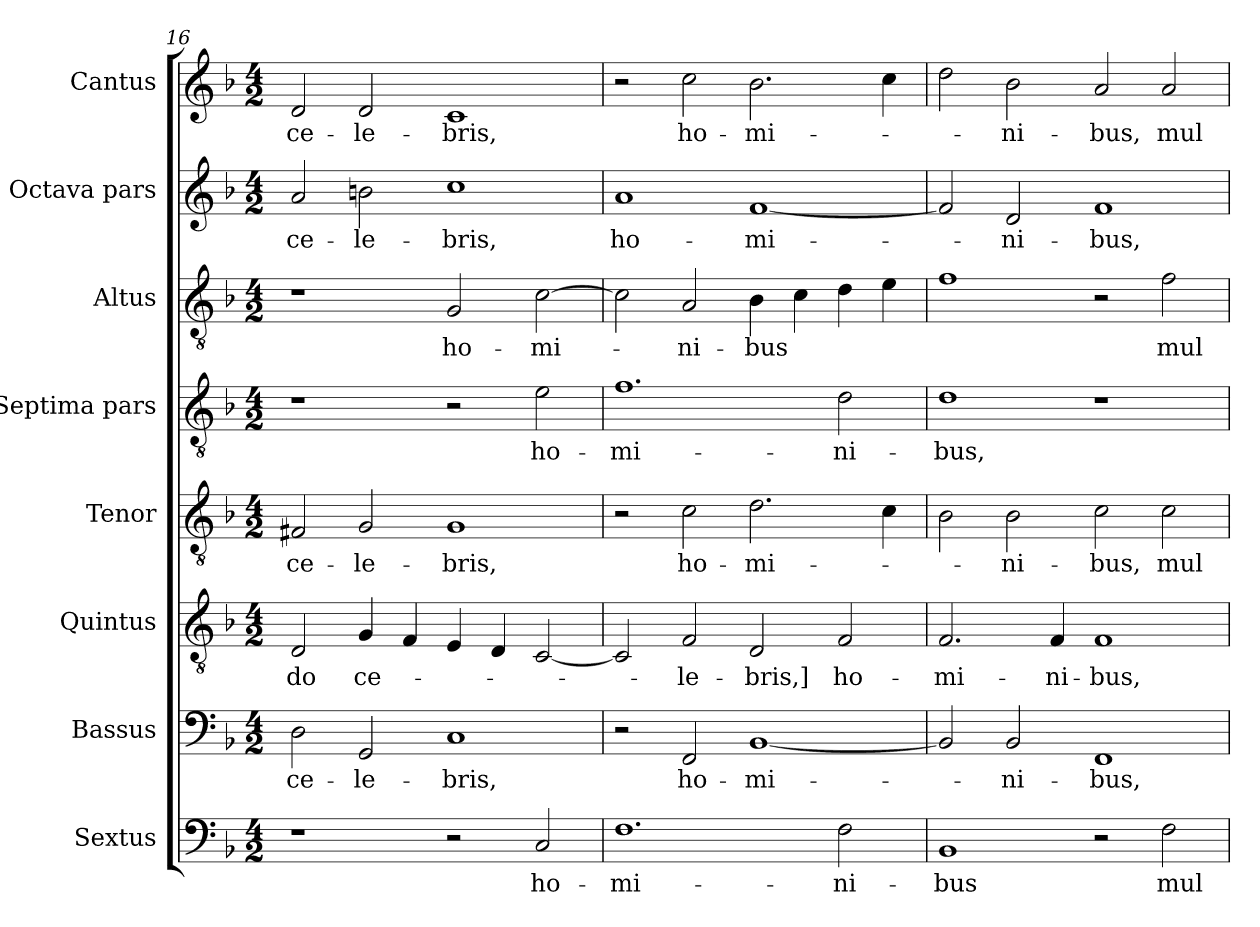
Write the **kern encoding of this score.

**kern	**text	**kern	**text	**kern	**text	**kern	**text	**kern	**text	**kern	**text	**kern	**text	**kern	**text
*part8	*part8	*part7	*part7	*part6	*part6	*part5	*part5	*part4	*part4	*part3	*part3	*part2	*part2	*part1	*part1
*staff8	*staff8	*staff7	*staff7	*staff6	*staff6	*staff5	*staff5	*staff4	*staff4	*staff3	*staff3	*staff2	*staff2	*staff1	*staff1
*I"Sextus	*	*I"Bassus	*	*I"Quintus	*	*I"Tenor	*	*I"Septima pars	*	*I"Altus	*	*I"Octava pars	*	*I"Cantus	*
*	*	*I'B.	*	*	*	*I'T.	*	*	*	*I'A.	*	*	*	*I'C.	*
*clefF4	*	*clefF4	*	*clefGv2	*	*clefGv2	*	*clefGv2	*	*clefGv2	*	*clefG2	*	*clefG2	*
*	*	*	*	*ITrd7c12	*	*ITrd7c12	*	*ITrd7c12	*	*ITrd7c12	*	*	*	*	*
*k[b-]	*	*k[b-]	*	*k[b-]	*	*k[b-]	*	*k[b-]	*	*k[b-]	*	*k[b-]	*	*k[b-]	*
*F:	*	*F:	*	*F:	*	*F:	*	*F:	*	*F:	*	*F:	*	*F:	*
*M4/2	*	*M4/2	*	*M4/2	*	*M4/2	*	*M4/2	*	*M4/2	*	*M4/2	*	*M4/2	*
=16	=16	=16	=16	=16	=16	=16	=16	=16	=16	=16	=16	=16	=16	=16	=16
!	!	!	!LO:LY:b	!	!LO:LY:b	!	!LO:LY:b	!	!	!	!	!	!LO:LY:b	!	!LO:LY:b
1r	.	2D\	ce-	2DD/	-do	2FF#X/	ce-	1r	.	1r	.	2a/	ce-	2d/	ce-
!	!	!	!LO:LY:b	!	!LO:LY:b	!	!LO:LY:b	!	!	!	!	!	!LO:LY:b	!	!LO:LY:b
.	.	2GG/	-le-	4GG/	ce-	2GG/	-le-	.	.	.	.	2bn\	-le-	2d/	-le-
.	.	.	.	4FF/	.	.	.	.	.	.	.	.	.	.	.
!	!	!	!LO:LY:b	!	!	!	!LO:LY:b	!	!	!	!LO:LY:b	!	!LO:LY:b	!	!LO:LY:b
2r	.	1C	-bris,	4EE/	.	1GG	-bris,	2r	.	2GG/	ho-	1cc	-bris,	1c	-bris,
.	.	.	.	4DD/	.	.	.	.	.	.	.	.	.	.	.
!	!LO:LY:b	!	!	!	!	!	!	!	!LO:LY:b	!	!LO:LY:b	!	!	!	!
2C/	ho-	.	.	[<2CC/	.	.	.	2E\	ho-	[>2C\	-mi-	.	.	.	.
!!LO:PB:g=z
=17	=17	=17	=17	=17	=17	=17	=17	=17	=17	=17	=17	=17	=17	=17	=17
!	!LO:LY:b	!	!	!	!	!	!	!	!LO:LY:b	!	!	!	!LO:LY:b	!	!
1.F	-mi-	2r	.	2CC/]	.	2r	.	1.F	-mi-	2C\]	.	1a	ho-	2r	.
!	!	!	!LO:LY:b	!	!LO:LY:b	!	!LO:LY:b	!	!	!	!LO:LY:b	!	!	!	!LO:LY:b
.	.	2FF/	ho-	2FF/	-le-	2C\	ho-	.	.	2AA/	-ni-	.	.	2cc\	ho-
!	!	!	!LO:LY:b	!	!LO:LY:b	!	!LO:LY:b	!	!	!	!LO:LY:b	!	!LO:LY:b	!	!LO:LY:b
.	.	[<1BB-	-mi-	2DD/	-bris,]	2.D\	-mi-	.	.	4BB-\	-bus	[<1f	-mi-	2.b-\	-mi-
.	.	.	.	.	.	.	.	.	.	4C\	.	.	.	.	.
!	!LO:LY:b	!	!	!	!LO:LY:b	!	!	!	!LO:LY:b	!	!	!	!	!	!
2F\	-ni-	.	.	2FF/	ho-	.	.	2D\	-ni-	4D\	.	.	.	.	.
.	.	.	.	.	.	4C\	.	.	.	4E\	.	.	.	4cc\	.
=18	=18	=18	=18	=18	=18	=18	=18	=18	=18	=18	=18	=18	=18	=18	=18
!	!LO:LY:b	!	!	!	!LO:LY:b	!	!	!	!LO:LY:b	!	!	!	!	!	!
1BB-	-bus	2BB-/]	.	2.FF/	-mi-	2BB-\	.	1D	-bus,	1F	.	2f/]	.	2dd\	.
!	!	!	!LO:LY:b	!	!	!	!LO:LY:b	!	!	!	!	!	!LO:LY:b	!	!LO:LY:b
.	.	2BB-/	-ni-	.	.	2BB-\	-ni-	.	.	.	.	2d/	-ni-	2b-\	-ni-
!	!	!	!	!	!LO:LY:b	!	!	!	!	!	!	!	!	!	!
.	.	.	.	4FF/	-ni-	.	.	.	.	.	.	.	.	.	.
!	!	!	!LO:LY:b	!	!LO:LY:b	!	!LO:LY:b	!	!	!	!	!	!LO:LY:b	!	!LO:LY:b
2r	.	1FF	-bus,	1FF	-bus,	2C\	-bus,	1r	.	2r	.	1f	-bus,	2a/	-bus,
!	!LO:LY:b	!	!	!	!	!	!LO:LY:b	!	!	!	!LO:LY:b	!	!	!	!LO:LY:b
2F\	mul-	.	.	.	.	2C\	mul-	.	.	2F\	mul-	.	.	2a/	mul-
=	=	=	=	=	=	=	=	=	=	=	=	=	=	=	=
*-	*-	*-	*-	*-	*-	*-	*-	*-	*-	*-	*-	*-	*-	*-	*-
